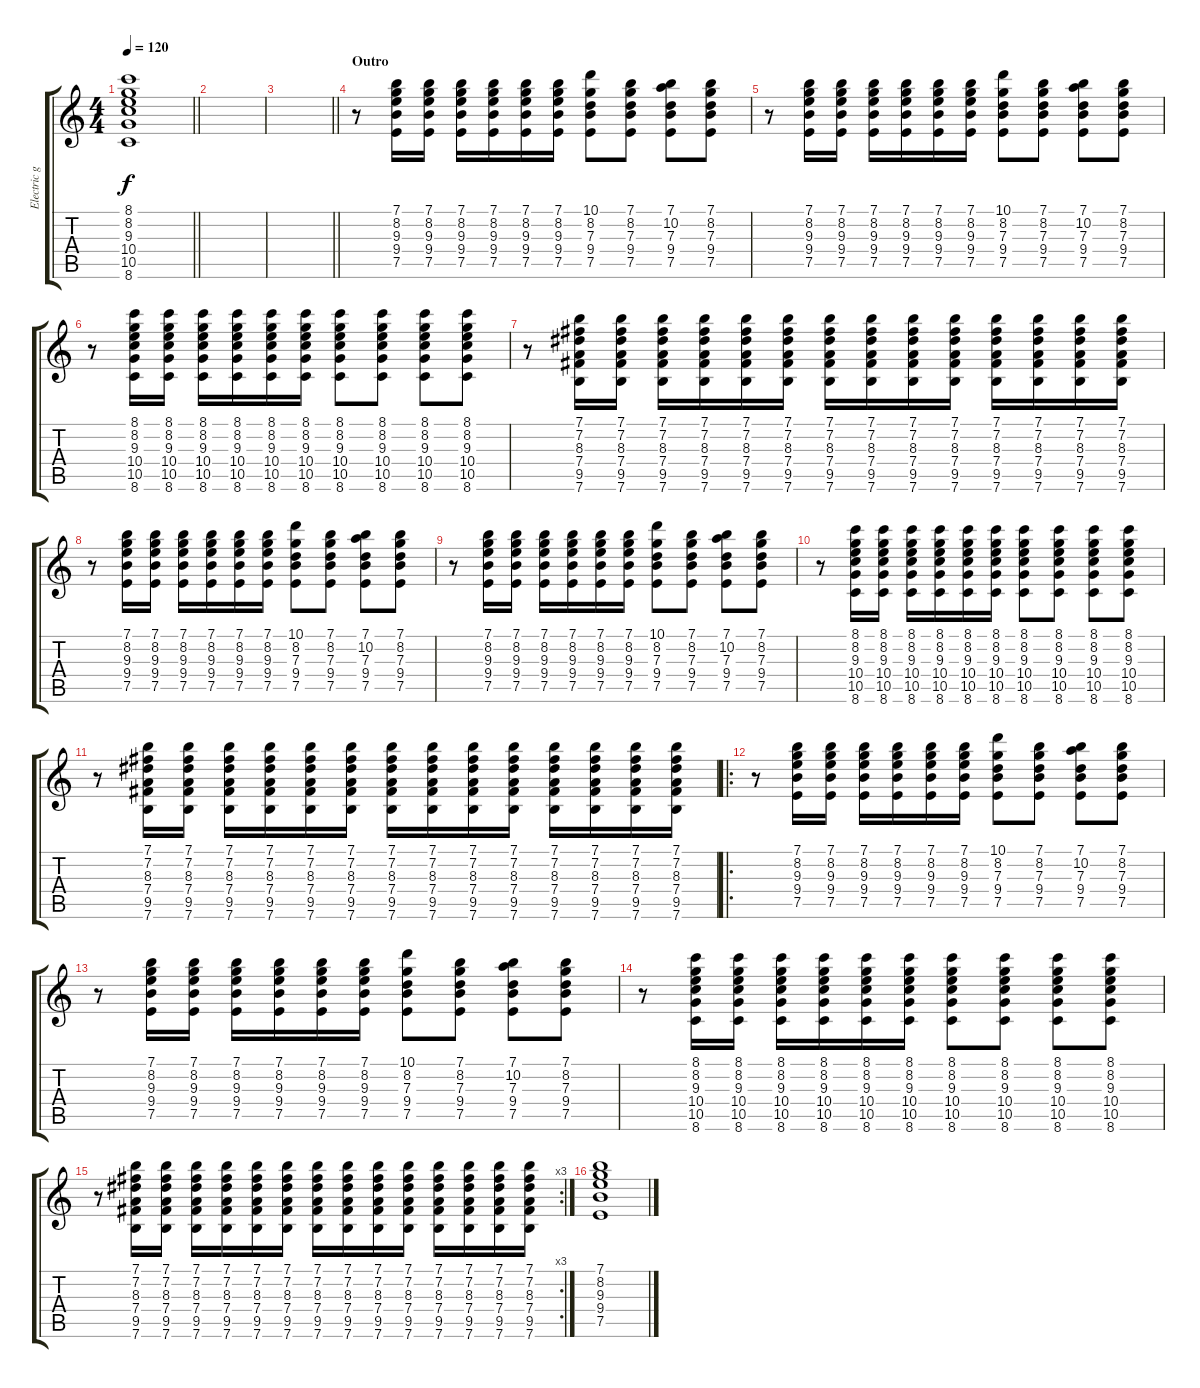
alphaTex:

\track ("Electric guitar clean" "Electric g") {instrument overdrivenguitar}
\staff {score tabs}
\tuning (E4 B3 G3 D3 A2 E2) {hide}
\ts (4 4)
\tempo 120
\clef g2
\barLineRight lightlight
\ks c
(8.1 8.2 9.3 10.4 10.5 8.6).1{dy f} |
|
\barLineRight lightlight
|
\section ("" "Outro")
r.8 (7.1 8.2 9.3 9.4 7.5).16 (7.1 8.2 9.3 9.4 7.5).16 (7.1 8.2 9.3 9.4 7.5).16 (7.1 8.2 9.3 9.4 7.5).16 (7.1 8.2 9.3 9.4 7.5).16 (7.1 8.2 9.3 9.4 7.5).16 (10.1 8.2 7.3 9.4 7.5).8 (7.1 8.2 7.3 9.4 7.5).8 (7.1 10.2 7.3 9.4 7.5).8 (7.1 8.2 7.3 9.4 7.5).8 |
r.8 (7.1 8.2 9.3 9.4 7.5).16 (7.1 8.2 9.3 9.4 7.5).16 (7.1 8.2 9.3 9.4 7.5).16 (7.1 8.2 9.3 9.4 7.5).16 (7.1 8.2 9.3 9.4 7.5).16 (7.1 8.2 9.3 9.4 7.5).16 (10.1 8.2 7.3 9.4 7.5).8 (7.1 8.2 7.3 9.4 7.5).8 (7.1 10.2 7.3 9.4 7.5).8 (7.1 8.2 7.3 9.4 7.5).8 |
r.8 (8.1 8.2 9.3 10.4 10.5 8.6).16 (8.1 8.2 9.3 10.4 10.5 8.6).16 (8.1 8.2 9.3 10.4 10.5 8.6).16 (8.1 8.2 9.3 10.4 10.5 8.6).16 (8.1 8.2 9.3 10.4 10.5 8.6).16 (8.1 8.2 9.3 10.4 10.5 8.6).16 (8.1 8.2 9.3 10.4 10.5 8.6).8 (8.1 8.2 9.3 10.4 10.5 8.6).8 (8.1 8.2 9.3 10.4 10.5 8.6).8 (8.1 8.2 9.3 10.4 10.5 8.6).8 |
r.8 (7.1 7.2 8.3 7.4 9.5 7.6).16 (7.1 7.2 8.3 7.4 9.5 7.6).16 (7.1 7.2 8.3 7.4 9.5 7.6).16 (7.1 7.2 8.3 7.4 9.5 7.6).16 (7.1 7.2 8.3 7.4 9.5 7.6).16 (7.1 7.2 8.3 7.4 9.5 7.6).16 (7.1 7.2 8.3 7.4 9.5 7.6).16 (7.1 7.2 8.3 7.4 9.5 7.6).16 (7.1 7.2 8.3 7.4 9.5 7.6).16 (7.1 7.2 8.3 7.4 9.5 7.6).16 (7.1 7.2 8.3 7.4 9.5 7.6).16 (7.1 7.2 8.3 7.4 9.5 7.6).16 (7.1 7.2 8.3 7.4 9.5 7.6).16 (7.1 7.2 8.3 7.4 9.5 7.6).16 |
r.8 (7.1 8.2 9.3 9.4 7.5).16 (7.1 8.2 9.3 9.4 7.5).16 (7.1 8.2 9.3 9.4 7.5).16 (7.1 8.2 9.3 9.4 7.5).16 (7.1 8.2 9.3 9.4 7.5).16 (7.1 8.2 9.3 9.4 7.5).16 (10.1 8.2 7.3 9.4 7.5).8 (7.1 8.2 7.3 9.4 7.5).8 (7.1 10.2 7.3 9.4 7.5).8 (7.1 8.2 7.3 9.4 7.5).8 |
r.8 (7.1 8.2 9.3 9.4 7.5).16 (7.1 8.2 9.3 9.4 7.5).16 (7.1 8.2 9.3 9.4 7.5).16 (7.1 8.2 9.3 9.4 7.5).16 (7.1 8.2 9.3 9.4 7.5).16 (7.1 8.2 9.3 9.4 7.5).16 (10.1 8.2 7.3 9.4 7.5).8 (7.1 8.2 7.3 9.4 7.5).8 (7.1 10.2 7.3 9.4 7.5).8 (7.1 8.2 7.3 9.4 7.5).8 |
r.8 (8.1 8.2 9.3 10.4 10.5 8.6).16 (8.1 8.2 9.3 10.4 10.5 8.6).16 (8.1 8.2 9.3 10.4 10.5 8.6).16 (8.1 8.2 9.3 10.4 10.5 8.6).16 (8.1 8.2 9.3 10.4 10.5 8.6).16 (8.1 8.2 9.3 10.4 10.5 8.6).16 (8.1 8.2 9.3 10.4 10.5 8.6).8 (8.1 8.2 9.3 10.4 10.5 8.6).8 (8.1 8.2 9.3 10.4 10.5 8.6).8 (8.1 8.2 9.3 10.4 10.5 8.6).8 |
r.8 (7.1 7.2 8.3 7.4 9.5 7.6).16 (7.1 7.2 8.3 7.4 9.5 7.6).16 (7.1 7.2 8.3 7.4 9.5 7.6).16 (7.1 7.2 8.3 7.4 9.5 7.6).16 (7.1 7.2 8.3 7.4 9.5 7.6).16 (7.1 7.2 8.3 7.4 9.5 7.6).16 (7.1 7.2 8.3 7.4 9.5 7.6).16 (7.1 7.2 8.3 7.4 9.5 7.6).16 (7.1 7.2 8.3 7.4 9.5 7.6).16 (7.1 7.2 8.3 7.4 9.5 7.6).16 (7.1 7.2 8.3 7.4 9.5 7.6).16 (7.1 7.2 8.3 7.4 9.5 7.6).16 (7.1 7.2 8.3 7.4 9.5 7.6).16 (7.1 7.2 8.3 7.4 9.5 7.6).16 |
\ro
r.8 (7.1 8.2 9.3 9.4 7.5).16 (7.1 8.2 9.3 9.4 7.5).16 (7.1 8.2 9.3 9.4 7.5).16 (7.1 8.2 9.3 9.4 7.5).16 (7.1 8.2 9.3 9.4 7.5).16 (7.1 8.2 9.3 9.4 7.5).16 (10.1 8.2 7.3 9.4 7.5).8 (7.1 8.2 7.3 9.4 7.5).8 (7.1 10.2 7.3 9.4 7.5).8 (7.1 8.2 7.3 9.4 7.5).8 |
r.8 (7.1 8.2 9.3 9.4 7.5).16 (7.1 8.2 9.3 9.4 7.5).16 (7.1 8.2 9.3 9.4 7.5).16 (7.1 8.2 9.3 9.4 7.5).16 (7.1 8.2 9.3 9.4 7.5).16 (7.1 8.2 9.3 9.4 7.5).16 (10.1 8.2 7.3 9.4 7.5).8 (7.1 8.2 7.3 9.4 7.5).8 (7.1 10.2 7.3 9.4 7.5).8 (7.1 8.2 7.3 9.4 7.5).8 |
r.8 (8.1 8.2 9.3 10.4 10.5 8.6).16 (8.1 8.2 9.3 10.4 10.5 8.6).16 (8.1 8.2 9.3 10.4 10.5 8.6).16 (8.1 8.2 9.3 10.4 10.5 8.6).16 (8.1 8.2 9.3 10.4 10.5 8.6).16 (8.1 8.2 9.3 10.4 10.5 8.6).16 (8.1 8.2 9.3 10.4 10.5 8.6).8 (8.1 8.2 9.3 10.4 10.5 8.6).8 (8.1 8.2 9.3 10.4 10.5 8.6).8 (8.1 8.2 9.3 10.4 10.5 8.6).8 |
\rc 3
r.8 (7.1 7.2 8.3 7.4 9.5 7.6).16 (7.1 7.2 8.3 7.4 9.5 7.6).16 (7.1 7.2 8.3 7.4 9.5 7.6).16 (7.1 7.2 8.3 7.4 9.5 7.6).16 (7.1 7.2 8.3 7.4 9.5 7.6).16 (7.1 7.2 8.3 7.4 9.5 7.6).16 (7.1 7.2 8.3 7.4 9.5 7.6).16 (7.1 7.2 8.3 7.4 9.5 7.6).16 (7.1 7.2 8.3 7.4 9.5 7.6).16 (7.1 7.2 8.3 7.4 9.5 7.6).16 (7.1 7.2 8.3 7.4 9.5 7.6).16 (7.1 7.2 8.3 7.4 9.5 7.6).16 (7.1 7.2 8.3 7.4 9.5 7.6).16 (7.1 7.2 8.3 7.4 9.5 7.6).16 |
(7.1 8.2 9.3 9.4 7.5).1
